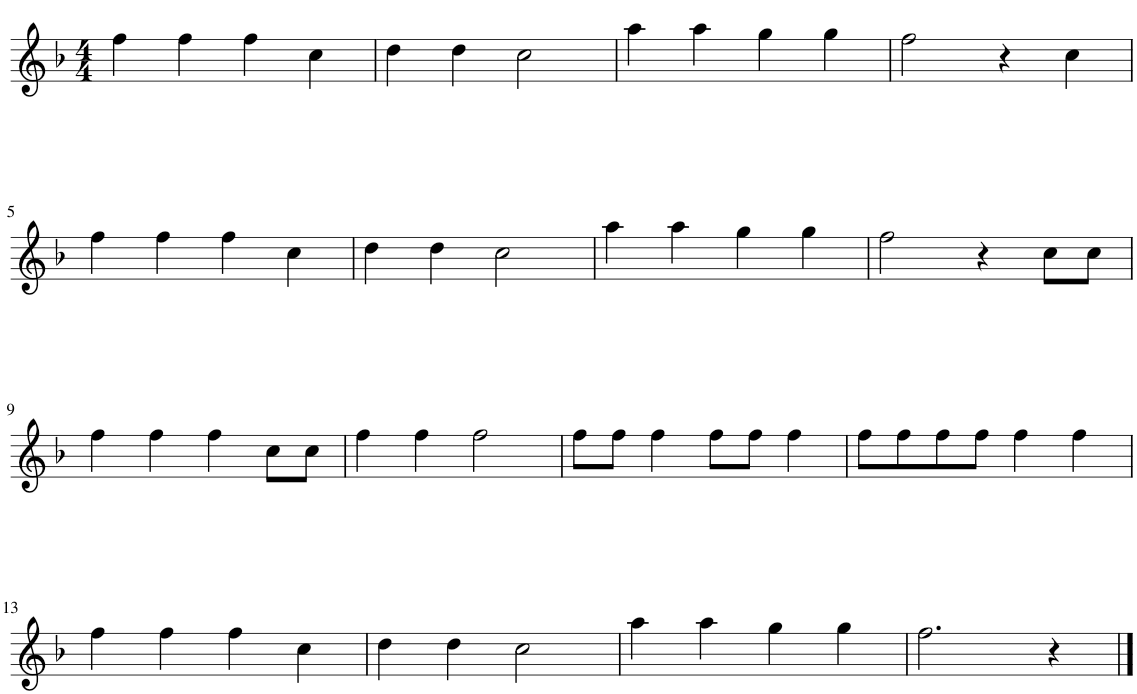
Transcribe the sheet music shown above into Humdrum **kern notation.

**kern
*part1
*staff1
*I"Flute, Flute
*clefG2
*k[b-]
*M4/4
=1
4ff\
4ff\
4ff\
4cc\
=2
4dd\
4dd\
2cc\
=3
4aa\
4aa\
4gg\
4gg\
=4
2ff\
4r
4cc\
!!LO:LB:g=z
=5
4ff\
4ff\
4ff\
4cc\
=6
4dd\
4dd\
2cc\
=7
4aa\
4aa\
4gg\
4gg\
=8
2ff\
4r
8cc\L
8cc\J
!!LO:LB:g=z
=9
4ff\
4ff\
4ff\
8cc\L
8cc\J
=10
4ff\
4ff\
2ff\
=11
8ff\L
8ff\J
4ff\
8ff\L
8ff\J
4ff\
=12
8ff\L
8ff\
8ff\
8ff\J
4ff\
4ff\
!!LO:LB:g=z
=13
4ff\
4ff\
4ff\
4cc\
=14
4dd\
4dd\
2cc\
=15
4aa\
4aa\
4gg\
4gg\
=16
2.ff\
4r
==
*-
